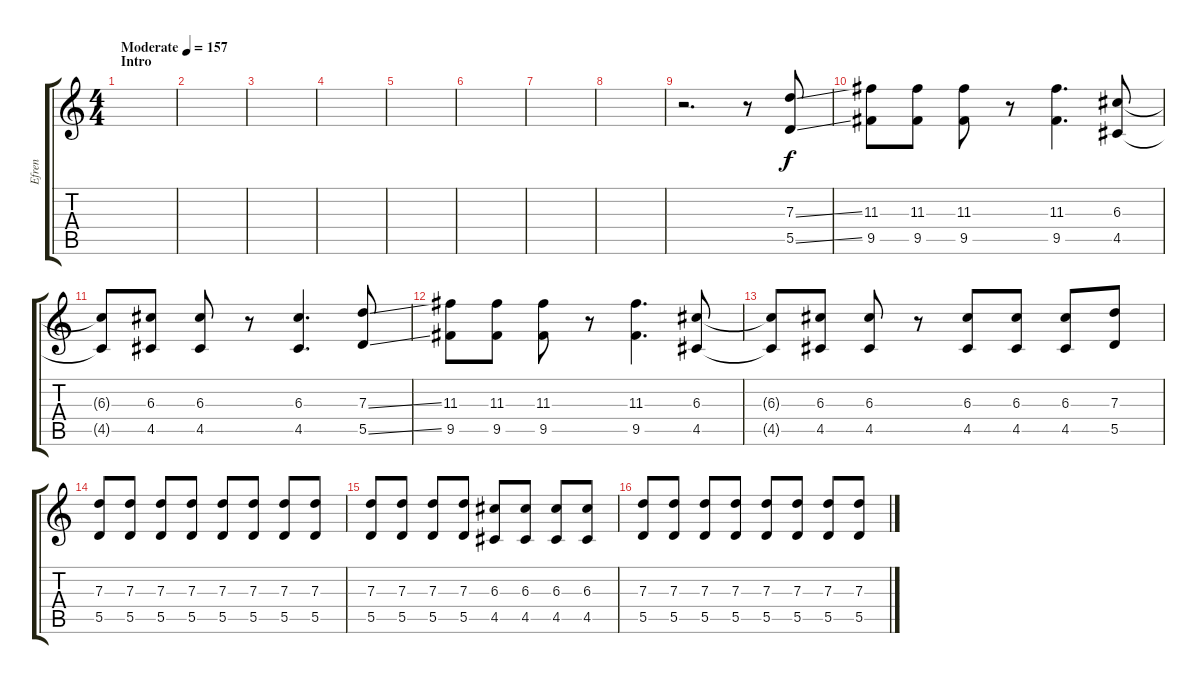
\track ("Efren" "Efren") {instrument acousticguitarsteel}
\staff {score tabs}
\tuning (E4 B3 G3 D3 A2 E2) {hide}
\ts (4 4)
\section ("" "Intro")
\tempo (157 "Moderate")
\clef g2
\ks c
|
|
|
|
|
|
|
|
r.2{d} r.8 (7.3{ss} 5.5{ss}).8 |
(11.3 9.5).8 (11.3 9.5).8 (11.3 9.5).8 r.8 (11.3 9.5).4{d} (6.3 4.5).8 |
(6.3{t} 4.5{t}).8 (6.3 4.5).8 (6.3 4.5).8 r.8 (6.3 4.5).4{d} (7.3{ss} 5.5{ss}).8 |
(11.3 9.5).8 (11.3 9.5).8 (11.3 9.5).8 r.8 (11.3 9.5).4{d} (6.3 4.5).8 |
(6.3{t} 4.5{t}).8 (6.3 4.5).8 (6.3 4.5).8 r.8 (6.3 4.5).8 (6.3 4.5).8 (6.3 4.5).8 (7.3 5.5).8 |
(7.3 5.5).8 (7.3 5.5).8 (7.3 5.5).8 (7.3 5.5).8 (7.3 5.5).8 (7.3 5.5).8 (7.3 5.5).8 (7.3 5.5).8 |
(7.3 5.5).8 (7.3 5.5).8 (7.3 5.5).8 (7.3 5.5).8 (6.3 4.5).8 (6.3 4.5).8 (6.3 4.5).8 (6.3 4.5).8 |
(7.3 5.5).8 (7.3 5.5).8 (7.3 5.5).8 (7.3 5.5).8 (7.3 5.5).8 (7.3 5.5).8 (7.3 5.5).8 (7.3 5.5).8
